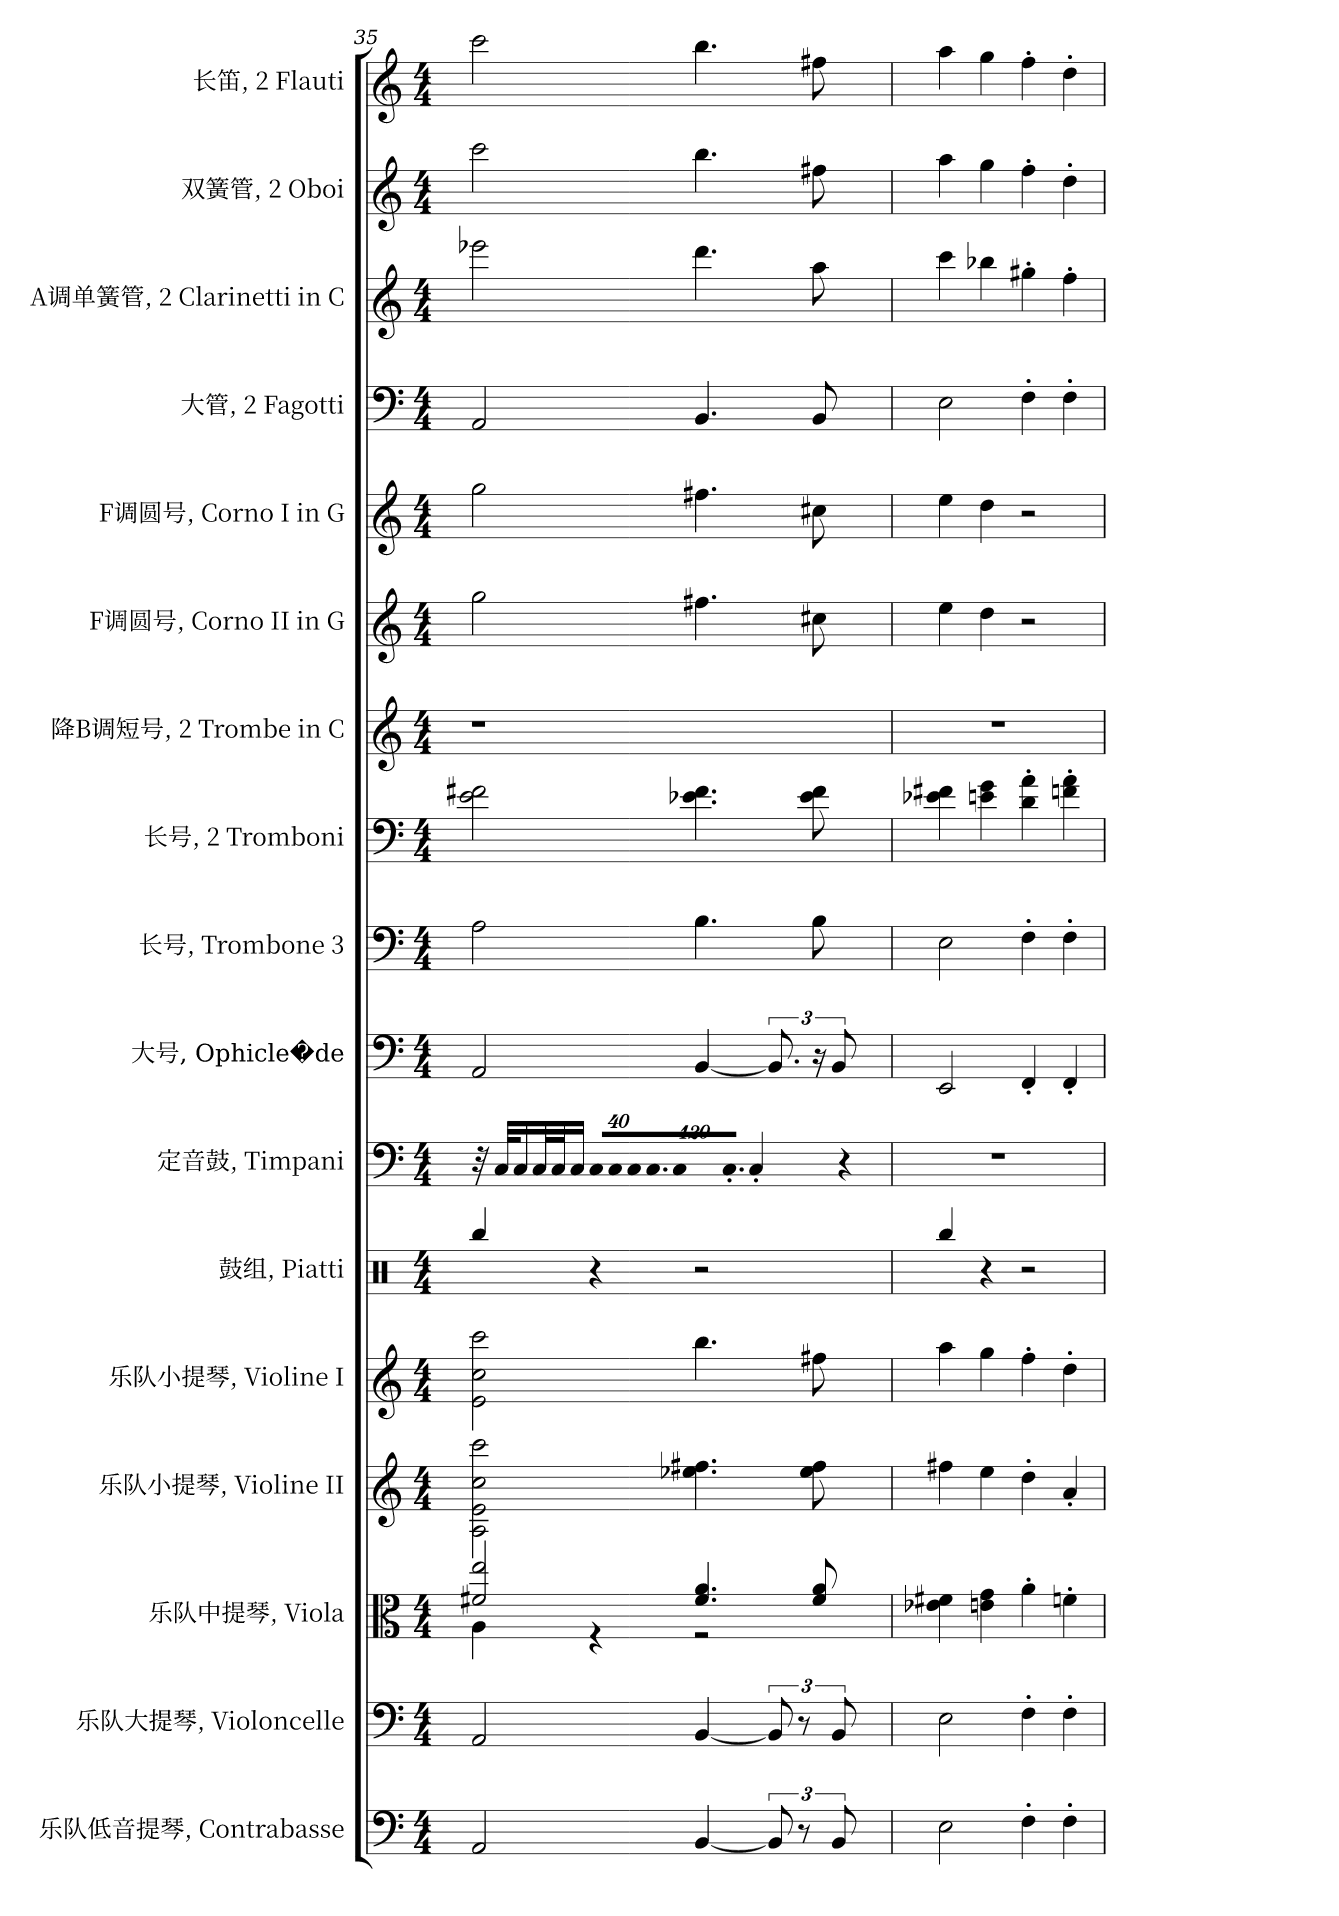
**kern	**kern	**kern	**kern	**kern	**kern	**kern	**kern	**kern	**kern	**kern	**kern	**kern	**kern	**kern	**kern	**kern
*part17	*part16	*part15	*part14	*part13	*part12	*part11	*part10	*part9	*part8	*part7	*part6	*part5	*part4	*part3	*part2	*part1
*staff17	*staff16	*staff15	*staff14	*staff13	*staff12	*staff11	*staff10	*staff9	*staff8	*staff7	*staff6	*staff5	*staff4	*staff3	*staff2	*staff1
*I"乐队低音提琴, Contrabasse	*I"乐队大提琴, Violoncelle	*I"乐队中提琴, Viola	*I"乐队小提琴, Violine II	*I"乐队小提琴, Violine I	*I"鼓组, Piatti	*I"定音鼓, Timpani	*I"大号, Ophicle�de	*I"长号, Trombone 3	*I"长号, 2 Tromboni	*I"降B调短号, 2 Trombe in C	*I"F调圆号, Corno II in G	*I"F调圆号, Corno I in G	*I"大管, 2 Fagotti	*I"A调单簧管, 2 Clarinetti in C	*I"双簧管, 2 Oboi	*I"长笛, 2 Flauti
*I'Cbs.	*	*	*	*	*	*I'Timp.	*	*I'Tbn.	*I'Tbn.	*	*	*	*	*I'A Cl.	*I'Ob.	*I'Fl.
!!LO:PB:g=z
*clefF4	*clefF4	*clefC3	*clefG2	*clefG2	*clefX	*clefF4	*clefF4	*clefF4	*clefF4	*clefG2	*clefG2	*clefG2	*clefF4	*clefG2	*clefG2	*clefG2
*ITrd7c12	*	*	*	*	*	*	*	*	*	*ITrd1c2	*ITrd4c7	*ITrd4c7	*	*ITrd2c3	*	*
*k[]	*k[]	*k[]	*k[]	*k[]	*k[]	*k[]	*k[]	*k[]	*k[]	*k[b-e-]	*k[b-]	*k[b-]	*k[]	*k[f#c#g#]	*k[]	*k[]
*M4/4	*M4/4	*M4/4	*M4/4	*M4/4	*M4/4	*M4/4	*M4/4	*M4/4	*M4/4	*M4/4	*M4/4	*M4/4	*M4/4	*M4/4	*M4/4	*M4/4
*MM150	*MM150	*MM150	*MM150	*MM150	*MM150	*MM150	*MM150	*MM150	*MM150	*MM150	*MM150	*MM150	*MM150	*MM150	*MM150	*MM150
=35	=35	=35	=35	=35	=35	=35	=35	=35	=35	=35	=35	=35	=35	=35	=35	=35
*	*	*^	*	*	*	*	*	*	*	*	*	*	*	*	*	*
2AAA/	2AA/	2f#X/ 2ee/	4A\	2A\ 2e\ 2cc\ 2ccc\	2e\ 2cc\ 2ccc\	4Rbb/	32r	2AA/	2A\	2e\ 2f#X\	1r	2cc\	2cc\	2AA/	2cccn\	2ccc\	2ccc\
.	.	.	.	.	.	.	32C/KLL	.	.	.	.	.	.	.	.	.	.
.	.	.	.	.	.	.	16C/	.	.	.	.	.	.	.	.	.	.
.	.	.	.	.	.	.	32C/L	.	.	.	.	.	.	.	.	.	.
.	.	.	.	.	.	.	32C/J	.	.	.	.	.	.	.	.	.	.
.	.	.	.	.	.	.	16C/JJ	.	.	.	.	.	.	.	.	.	.
*	*	*	*	*	*	*	*Xbrackettup	*	*	*	*	*	*	*	*	*	*
!	!	!	!	!	!	!	!LO:N:vis=32	!	!	!	!	!	!	!	!	!	!
.	.	.	4r	.	.	4r	640%23C/LLL	.	.	.	.	.	.	.	.	.	.
!	!	!	!	!	!	!	!LO:N:vis=32	!	!	!	!	!	!	!	!	!	!
.	.	.	.	.	.	.	640%23C/	.	.	.	.	.	.	.	.	.	.
!	!	!	!	!	!	!	!LO:N:vis=32	!	!	!	!	!	!	!	!	!	!
.	.	.	.	.	.	.	640%23C/	.	.	.	.	.	.	.	.	.	.
!	!	!	!	!	!	!	!LO:N:vis=32.	!	!	!	!	!	!	!	!	!	!
.	.	.	.	.	.	.	1920%103C/	.	.	.	.	.	.	.	.	.	.
!	!	!	!	!	!	!	!LO:N:vis=32	!	!	!	!	!	!	!	!	!	!
.	.	.	.	.	.	.	640%23C/	.	.	.	.	.	.	.	.	.	.
!	!	!	!	!	!	!	!LO:N:vis=32.	!	!	!	!	!	!	!	!	!	!
.	.	.	.	.	.	.	1920%103C'/JJJ	.	.	.	.	.	.	.	.	.	.
*	*	*	*	*	*	*	*	*	*	*	*	*	*	*	*	*	*MM158
[4BBB/	[4BB/	4.f#/ 4.a/	2r	4.ee-X\ 4.ff#X\	4.bb\	2r	.	[4BB/	4.B\	4.e-X\ 4.f#\	.	4.bn\	4.bn\	4.BB/	4.bb\	4.bb\	4.bb\
.	.	.	.	.	.	.	4C'/	.	.	.	.	.	.	.	.	.	.
12BBB/]	12BB/]	.	.	.	.	.	.	12.BB/]	.	.	.	.	.	.	.	.	.
.	.	.	.	.	.	.	4r	.	.	.	.	.	.	.	.	.	.
12r	12r	.	.	.	.	.	.	.	.	.	.	.	.	.	.	.	.
.	.	8f#/ 8a/	.	8ee-\ 8ff#\	8ff#X\	.	.	24r	8B\	8e-\ 8f#\	.	8f#X\	8f#X\	8BB/	8ff#\	8ff#X\	8ff#X\
12BBB/	12BB/	.	.	.	.	.	.	12BB/	.	.	.	.	.	.	.	.	.
960ryy	960ryy	960ryy	960ryy	960ryy	960ryy	960ryy	.	960ryy	960ryy	960ryy	960ryy	960ryy	960ryy	960ryy	960ryy	960ryy	960ryy
*	*	*v	*v	*	*	*	*	*	*	*	*	*	*	*	*	*	*
=36	=36	=36	=36	=36	=36	=36	=36	=36	=36	=36	=36	=36	=36	=36	=36	=36
*	*	*	*	*	*	*	*	*	*	*	*	*	*	*	*	*MM162
2EE\	2E\	4e-X\ 4f#X\	4ff#X\	4aa\	4Rbb/	1r	2EE/	2E\	4e-X\ 4f#X\	1r	4a\	4a\	2E\	4aa\	4aa\	4aa\
*	*	*	*	*	*	*	*	*	*	*	*	*	*	*	*	*MM171
.	.	4en\ 4g\	4ee\	4gg\	4r	.	.	.	4en\ 4g\	.	4g\	4g\	.	4ggn\	4gg\	4gg\
*	*	*	*	*	*	*	*	*	*	*	*	*	*	*	*	*MM164
4FF'\	4F'\	4a'\	4dd'\	4ff'\	2r	.	4FF'/	4F'\	4d\' 4a\'	.	2r	2r	4F'\	4ee#X'\	4ff'\	4ff'\
*	*	*	*	*	*	*	*	*	*	*	*	*	*	*	*	*MM171
4FF'\	4F'\	4fn'\	4a'/	4dd'\	.	.	4FF'/	4F'\	4fn\' 4a\'	.	.	.	4F'\	4dd'\	4dd'\	4dd'\
=	=	=	=	=	=	=	=	=	=	=	=	=	=	=	=	=
*-	*-	*-	*-	*-	*-	*-	*-	*-	*-	*-	*-	*-	*-	*-	*-	*-
